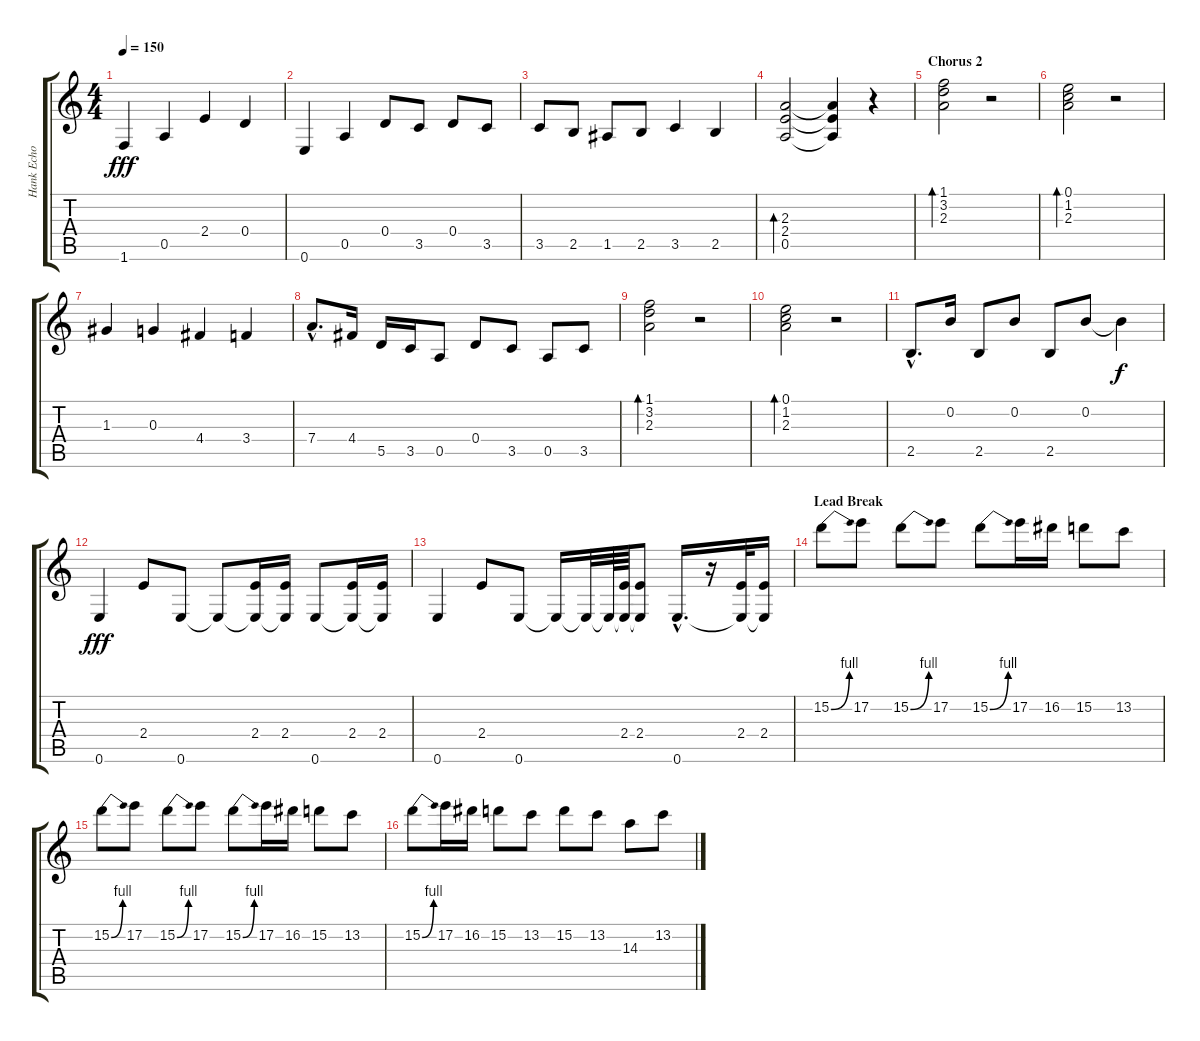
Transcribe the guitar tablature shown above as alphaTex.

\track ("Hank Echo" "Hank Echo") {instrument overdrivenguitar}
\staff {score tabs}
\tuning (E4 B3 G3 D3 A2 E2) {hide}
\ts (4 4)
\tempo 150
\clef g2
\ks c
1.6.4{dy fff} 0.5.4 2.4.4 0.4.4 |
0.6.4 0.5.4 0.4.8 3.5.8 0.4.8 3.5.8 |
3.5.8 2.5.8 1.5.8 2.5.8 3.5.4 2.5.4 |
(2.3 2.4 0.5).2{bd 240 volume 6 instrument overdrivenguitar} (2.3{t} 2.4{t} 0.5{t}).4 r.4 |
\section ("" "Chorus 2")
(1.1 3.2 2.3).2{bd 240} r.2 |
(0.1 1.2 2.3).2{bd 240} r.2 |
1.3.4 0.3.4 4.4.4 3.4.4 |
7.4{hac}.8{d volume 16 balance 12 instrument electricguitarmuted} 4.4.16 5.5.16 3.5.16 0.5.8 0.4.8 3.5.8 0.5.8 3.5.8 |
(1.1 3.2 2.3).2{bd 240 volume 16 balance 8 instrument electricguitarclean} r.2 |
(0.1 1.2 2.3).2{bd 240} r.2 |
2.5{hac}.8{d volume 16 balance 5 instrument electricguitarmuted} 0.2.16 2.5.8 0.2.8 2.5.8 0.2.8 0.2{t}.4{dy f} |
0.6.4{dy fff volume 16 balance 5 instrument electricguitarmuted} 2.4.8 0.6.8 0.6{t}.8 (2.4 0.6{t}).16 (2.4 0.6{t}).16 0.6.8 (2.4 0.6{t}).16 (2.4 0.6{t}).16 |
0.6.4 2.4.8 0.6.8 0.6{t}.16 0.6{t}.32 0.6{t}.64 (2.4 0.6{t}).64 (2.4 0.6{t}).8 0.6{hac}.16{d} r.16 (2.4 0.6{t}).32 (2.4 0.6{t}).16 |
\section ("" "Lead Break")
15.2{be (bend 0 0 60 4)}.8{instrument overdrivenguitar} 17.2.8 15.2{be (bend 0 0 60 4)}.8 17.2.8 15.2{be (bend 0 0 60 4)}.8 17.2.16 16.2.16 15.2.8 13.2.8 |
15.2{be (bend 0 0 60 4)}.8 17.2.8 15.2{be (bend 0 0 60 4)}.8 17.2.8 15.2{be (bend 0 0 60 4)}.8 17.2.16 16.2.16 15.2.8 13.2.8 |
15.2{be (bend 0 0 60 4)}.8 17.2.16 16.2.16 15.2.8 13.2.8 15.2.8 13.2.8 14.3.8 13.2.8
